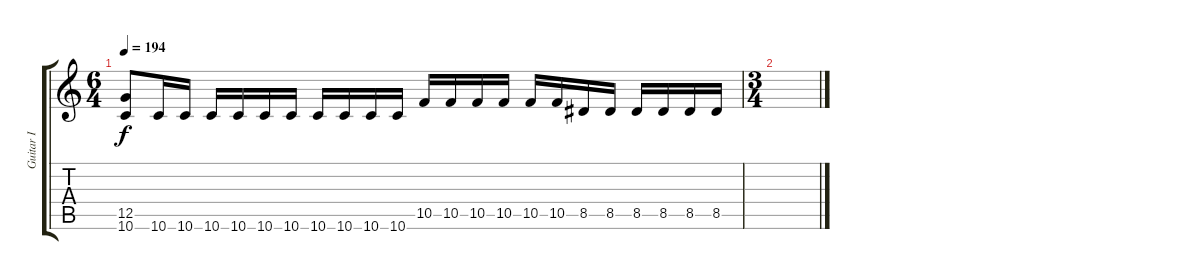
\track ("Guitar I" "Guitar I") {instrument distortionguitar}
\staff {score tabs}
\tuning (D4 A3 F3 C3 G2 D2) {hide}
\ts (6 4)
\tempo 194
\clef g2
\ks c
(12.5 10.6).8{dy f} 10.6.16 10.6.16 10.6.16 10.6.16 10.6.16 10.6.16 10.6.16 10.6.16 10.6.16 10.6.16 10.5.16 10.5.16 10.5.16 10.5.16 10.5.16 10.5.16 8.5.16 8.5.16 8.5.16 8.5.16 8.5.16 8.5.16 |
\ts (3 4)
